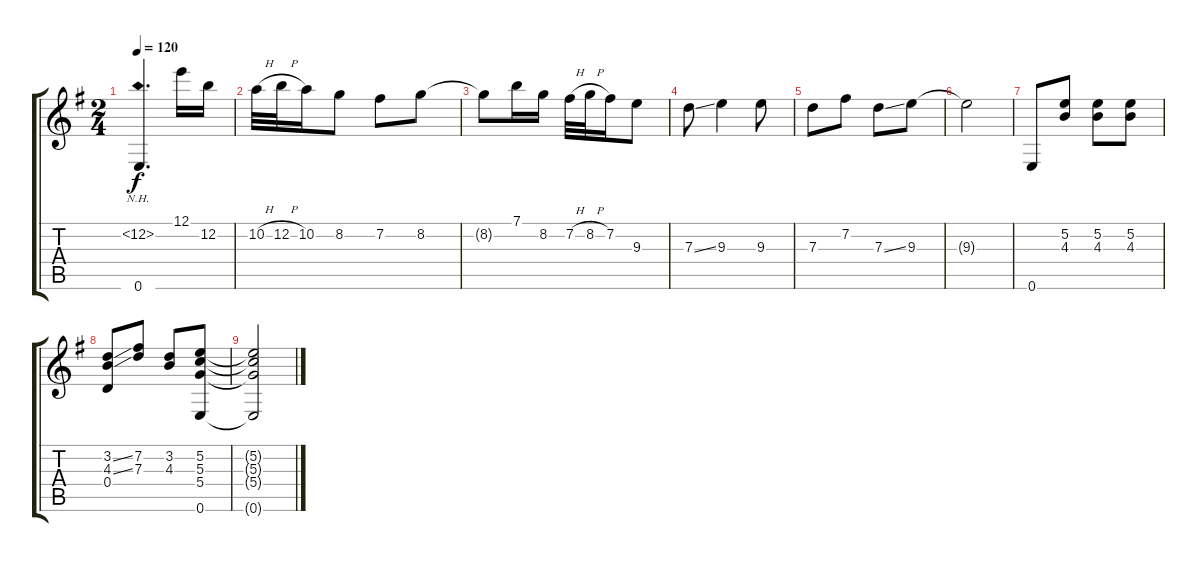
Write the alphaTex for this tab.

\track "" {instrument acousticguitarsteel}
\staff {score tabs}
\tuning (E4 B3 G3 D3 A2 E2) {hide}
\ts (2 4)
\tempo 120
\clef g2
\ks g
(12.2{nh} 0.6).4{d dy f} 12.1.16{txt ""} 12.2.16 |
10.2{h}.32{txt ""} 12.2{h}.32 10.2.16 8.2.8{txt ""} 7.2.8 8.2.8 |
8.2{t}.8 7.1.16 8.2.16{txt ""} 7.2{h}.32 8.2{h}.32 7.2.16 9.3.8 |
7.3{ss}.8{txt ""} 9.3.4 9.3.8{txt ""} |
7.3.8{txt ""} 7.2.8{txt ""} 7.3{ss}.8 9.3.8 |
9.3{t}.2 |
0.6.8 (5.2 4.3).8{txt ""} (5.2 4.3).8 (5.2 4.3).8 |
(3.2{ss} 4.3{ss} 0.4).8{txt ""} (7.2 7.3).8{txt ""} (3.2 4.3).8{txt ""} (5.2 5.3 5.4 0.6).8{txt ""} |
(5.2{t} 5.3{t} 5.4{t} 0.6{t}).2
